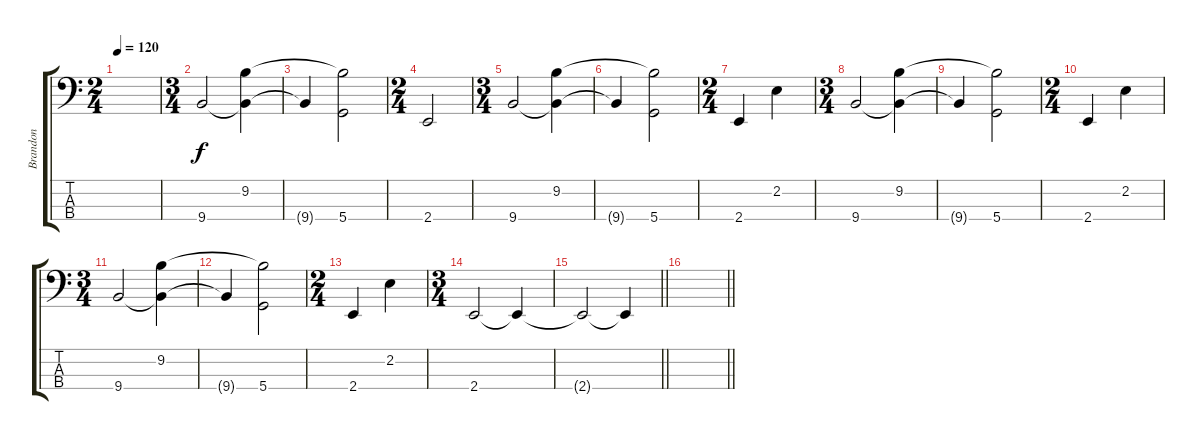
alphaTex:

\track ("Brandon" "Brandon") {instrument electricbassfinger}
\staff {score tabs}
\tuning (G2 D2 A1 D1) {hide}
\ts (2 4)
\tempo 120
\clef f4
\ks c
|
\ts (3 4)
9.4.2 (9.2 9.4{t}).4 |
9.4{t}.4 (9.2{t} 5.4).2 |
\ts (2 4)
2.4.2 |
\ts (3 4)
9.4.2 (9.2 9.4{t}).4 |
9.4{t}.4 (9.2{t} 5.4).2 |
\ts (2 4)
2.4.4 2.2.4 |
\ts (3 4)
9.4.2 (9.2 9.4{t}).4 |
9.4{t}.4 (9.2{t} 5.4).2 |
\ts (2 4)
2.4.4 2.2.4 |
\ts (3 4)
9.4.2 (9.2 9.4{t}).4 |
9.4{t}.4 (9.2{t} 5.4).2 |
\ts (2 4)
2.4.4 2.2.4 |
\ts (3 4)
2.4.2 2.4{t}.4 |
\barLineRight lightlight
2.4{t}.2 2.4{t}.4 |
\barLineRight lightlight
